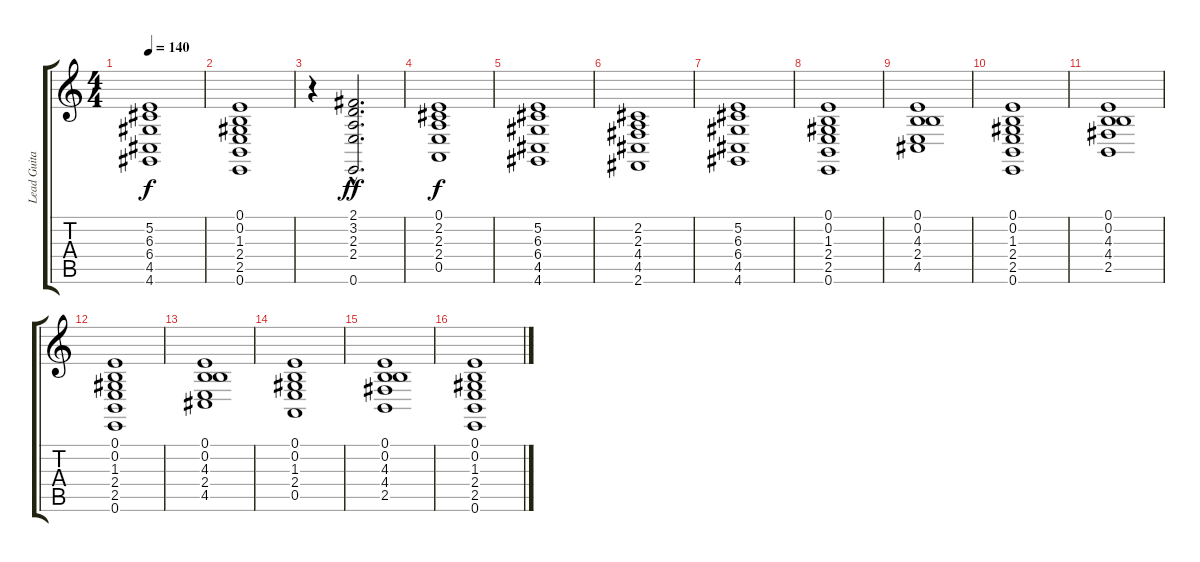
\track ("Lead Guitar" "Lead Guita") {instrument lead2sawtooth}
\staff {score tabs}
\tuning (E4 B3 G3 D3 A2 E2) {hide}
\ts (4 4)
\tempo 140
\clef g2
\ks c
(5.2 6.3 6.4 4.5 4.6).1{dy f} |
(0.1 0.2 1.3 2.4 2.5 0.6).1 |
r.4 (2.1{hac} 3.2{hac} 2.3{hac} 2.4{hac} 0.6{hac}).2{d dy ff} |
(0.1 2.2 2.3 2.4 0.5).1{dy f} |
(5.2 6.3 6.4 4.5 4.6).1 |
(2.2 2.3 4.4 4.5 2.6).1 |
(5.2 6.3 6.4 4.5 4.6).1 |
(0.1 0.2 1.3 2.4 2.5 0.6).1 |
(0.1 0.2 4.3 2.4 4.5).1 |
(0.1 0.2 1.3 2.4 2.5 0.6).1 |
(0.1 0.2 4.3 4.4 2.5).1 |
(0.1 0.2 1.3 2.4 2.5 0.6).1 |
(0.1 0.2 4.3 2.4 4.5).1 |
(0.1 0.2 1.3 2.4 0.5).1 |
(0.1 0.2 4.3 4.4 2.5).1 |
(0.1 0.2 1.3 2.4 2.5 0.6).1
